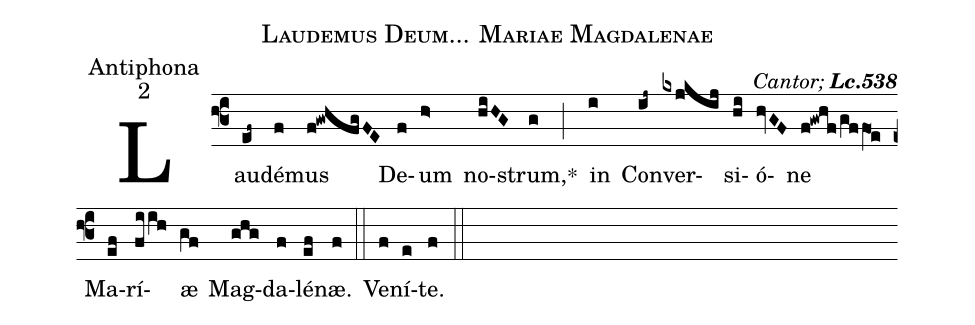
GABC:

name:Laudemus Deum... Mariae Magdalenae;
office-part:Antiphona;
mode:2;
commentary:{\itshape\mdseries   Cantor;\/}  {\bfseries Lc.538};
%%
(f3) Lau(ef~)dé(f)mus(f!gwhfgFE) De(f)um(h>) no(hiHG)strum,<sp>*</sp>(g) (;)
in(i) Con(ij~)ver(kxjkij)si(hi)ó(hvGF)ne(f!gwhf/gffO1e) Ma(ef)rí(fiih)æ(gf) Mag(ghg)da(f)lé(ef)næ.(f) (::)
Ve(f)ní(e)te.(f) (::)
